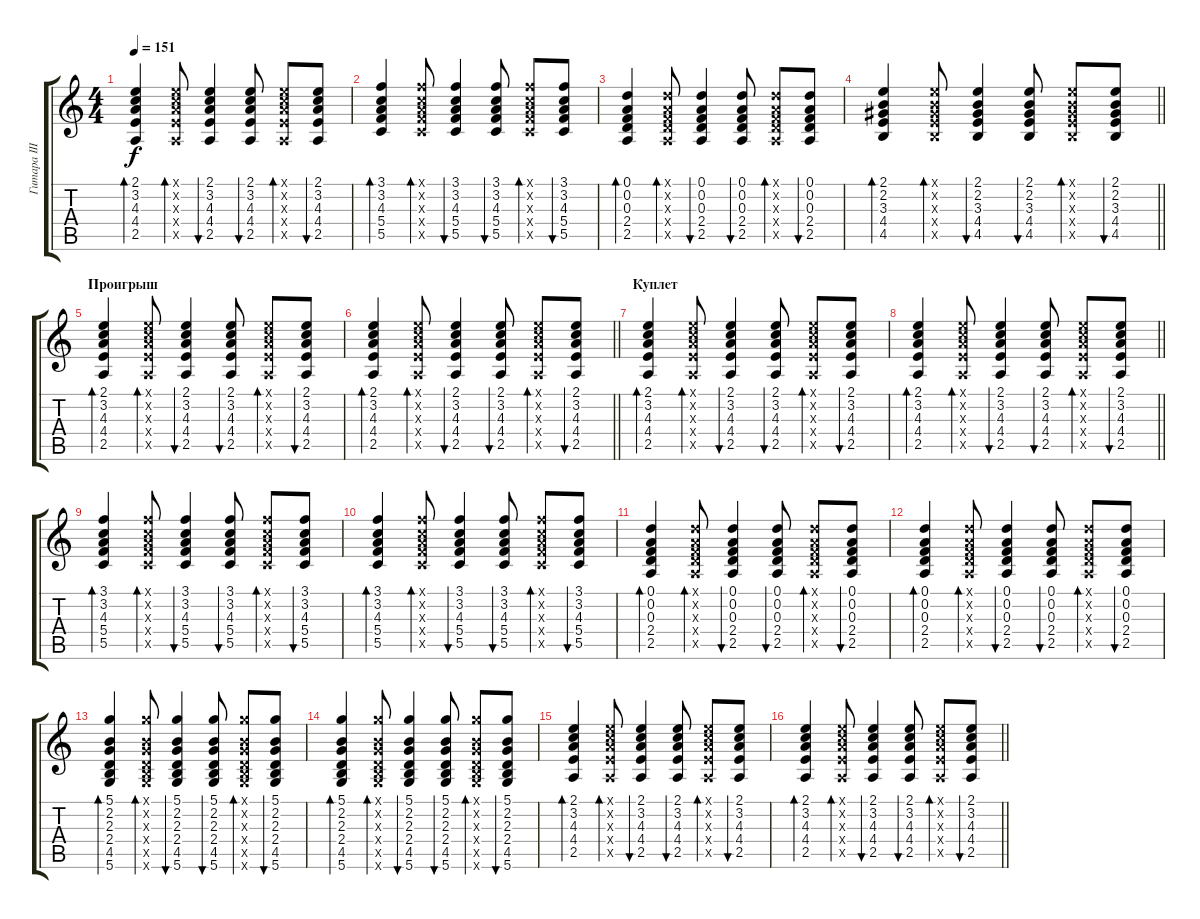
\track ("Гитара III п" "Гитара III") {instrument acousticguitarsteel}
\staff {score tabs}
\tuning (D4 A3 F3 C3 G2 D2) {hide}
\ts (4 4)
\tempo 151
\clef g2
\ks c
(2.1 3.2 4.3 4.4 2.5).4{bd 60 dy f} (2.1{x} 3.2{x} 4.3{x} 4.4{x} 2.5{x}).8{bd 60} (2.1 3.2 4.3 4.4 2.5).4{bu 60} (2.1 3.2 4.3 4.4 2.5).8{bu 60} (2.1{x} 3.2{x} 4.3{x} 4.4{x} 2.5{x}).8{bd 60} (2.1 3.2 4.3 4.4 2.5).8{bu 60} |
(3.1 3.2 4.3 5.4 5.5).4{bd 60} (3.1{x} 3.2{x} 4.3{x} 5.4{x} 5.5{x}).8{bd 60} (3.1 3.2 4.3 5.4 5.5).4{bu 60} (3.1 3.2 4.3 5.4 5.5).8{bu 60} (3.1{x} 3.2{x} 4.3{x} 5.4{x} 5.5{x}).8{bd 60} (3.1 3.2 4.3 5.4 5.5).8{bu 60} |
(0.1 0.2 0.3 2.4 2.5).4{bd 60} (0.1{x} 0.2{x} 0.3{x} 2.4{x} 2.5{x}).8{bd 60} (0.1 0.2 0.3 2.4 2.5).4{bu 60} (0.1 0.2 0.3 2.4 2.5).8{bu 60} (0.1{x} 0.2{x} 0.3{x} 2.4{x} 2.5{x}).8{bd 60} (0.1 0.2 0.3 2.4 2.5).8{bu 60} |
\barLineRight lightlight
(2.1 2.2 3.3 4.4 4.5).4{bd 60} (2.1{x} 2.2{x} 3.3{x} 4.4{x} 4.5{x}).8{bd 60} (2.1 2.2 3.3 4.4 4.5).4{bu 60} (2.1 2.2 3.3 4.4 4.5).8{bu 60} (2.1{x} 2.2{x} 3.3{x} 4.4{x} 4.5{x}).8{bd 60} (2.1 2.2 3.3 4.4 4.5).8{bu 60} |
\section ("" "Проигрыш")
(2.1 3.2 4.3 4.4 2.5).4{bd 60} (2.1{x} 3.2{x} 4.3{x} 4.4{x} 2.5{x}).8{bd 60} (2.1 3.2 4.3 4.4 2.5).4{bu 60} (2.1 3.2 4.3 4.4 2.5).8{bu 60} (2.1{x} 3.2{x} 4.3{x} 4.4{x} 2.5{x}).8{bd 60} (2.1 3.2 4.3 4.4 2.5).8{bu 60} |
\barLineRight lightlight
(2.1 3.2 4.3 4.4 2.5).4{bd 60} (2.1{x} 3.2{x} 4.3{x} 4.4{x} 2.5{x}).8{bd 60} (2.1 3.2 4.3 4.4 2.5).4{bu 60} (2.1 3.2 4.3 4.4 2.5).8{bu 60} (2.1{x} 3.2{x} 4.3{x} 4.4{x} 2.5{x}).8{bd 60} (2.1 3.2 4.3 4.4 2.5).8{bu 60} |
\section ("" "Куплет")
(2.1 3.2 4.3 4.4 2.5).4{bd 60} (2.1{x} 3.2{x} 4.3{x} 4.4{x} 2.5{x}).8{bd 60} (2.1 3.2 4.3 4.4 2.5).4{bu 60} (2.1 3.2 4.3 4.4 2.5).8{bu 60} (2.1{x} 3.2{x} 4.3{x} 4.4{x} 2.5{x}).8{bd 60} (2.1 3.2 4.3 4.4 2.5).8{bu 60} |
\barLineRight lightlight
(2.1 3.2 4.3 4.4 2.5).4{bd 60} (2.1{x} 3.2{x} 4.3{x} 4.4{x} 2.5{x}).8{bd 60} (2.1 3.2 4.3 4.4 2.5).4{bu 60} (2.1 3.2 4.3 4.4 2.5).8{bu 60} (2.1{x} 3.2{x} 4.3{x} 4.4{x} 2.5{x}).8{bd 60} (2.1 3.2 4.3 4.4 2.5).8{bu 60} |
(3.1 3.2 4.3 5.4 5.5).4{bd 60} (3.1{x} 3.2{x} 4.3{x} 5.4{x} 5.5{x}).8{bd 60} (3.1 3.2 4.3 5.4 5.5).4{bu 60} (3.1 3.2 4.3 5.4 5.5).8{bu 60} (3.1{x} 3.2{x} 4.3{x} 5.4{x} 5.5{x}).8{bd 60} (3.1 3.2 4.3 5.4 5.5).8{bu 60} |
(3.1 3.2 4.3 5.4 5.5).4{bd 60} (3.1{x} 3.2{x} 4.3{x} 5.4{x} 5.5{x}).8{bd 60} (3.1 3.2 4.3 5.4 5.5).4{bu 60} (3.1 3.2 4.3 5.4 5.5).8{bu 60} (3.1{x} 3.2{x} 4.3{x} 5.4{x} 5.5{x}).8{bd 60} (3.1 3.2 4.3 5.4 5.5).8{bu 60} |
(0.1 0.2 0.3 2.4 2.5).4{bd 60} (0.1{x} 0.2{x} 0.3{x} 2.4{x} 2.5{x}).8{bd 60} (0.1 0.2 0.3 2.4 2.5).4{bu 60} (0.1 0.2 0.3 2.4 2.5).8{bu 60} (0.1{x} 0.2{x} 0.3{x} 2.4{x} 2.5{x}).8{bd 60} (0.1 0.2 0.3 2.4 2.5).8{bu 60} |
(0.1 0.2 0.3 2.4 2.5).4{bd 60} (0.1{x} 0.2{x} 0.3{x} 2.4{x} 2.5{x}).8{bd 60} (0.1 0.2 0.3 2.4 2.5).4{bu 60} (0.1 0.2 0.3 2.4 2.5).8{bu 60} (0.1{x} 0.2{x} 0.3{x} 2.4{x} 2.5{x}).8{bd 60} (0.1 0.2 0.3 2.4 2.5).8{bu 60} |
(5.1 2.2 2.3 2.4 4.5 5.6).4{bd 60} (5.1{x} 2.2{x} 2.3{x} 2.4{x} 4.5{x} 5.6{x}).8{bd 60} (5.1 2.2 2.3 2.4 4.5 5.6).4{bu 60} (5.1 2.2 2.3 2.4 4.5 5.6).8{bu 60} (5.1{x} 2.2{x} 2.3{x} 2.4{x} 4.5{x} 5.6{x}).8{bd 60} (5.1 2.2 2.3 2.4 4.5 5.6).8{bu 60} |
(5.1 2.2 2.3 2.4 4.5 5.6).4{bd 60} (5.1{x} 2.2{x} 2.3{x} 2.4{x} 4.5{x} 5.6{x}).8{bd 60} (5.1 2.2 2.3 2.4 4.5 5.6).4{bu 60} (5.1 2.2 2.3 2.4 4.5 5.6).8{bu 60} (5.1{x} 2.2{x} 2.3{x} 2.4{x} 4.5{x} 5.6{x}).8{bd 60} (5.1 2.2 2.3 2.4 4.5 5.6).8{bu 60} |
(2.1 3.2 4.3 4.4 2.5).4{bd 60} (2.1{x} 3.2{x} 4.3{x} 4.4{x} 2.5{x}).8{bd 60} (2.1 3.2 4.3 4.4 2.5).4{bu 60} (2.1 3.2 4.3 4.4 2.5).8{bu 60} (2.1{x} 3.2{x} 4.3{x} 4.4{x} 2.5{x}).8{bd 60} (2.1 3.2 4.3 4.4 2.5).8{bu 60} |
\barLineRight lightlight
(2.1 3.2 4.3 4.4 2.5).4{bd 60} (2.1{x} 3.2{x} 4.3{x} 4.4{x} 2.5{x}).8{bd 60} (2.1 3.2 4.3 4.4 2.5).4{bu 60} (2.1 3.2 4.3 4.4 2.5).8{bu 60} (2.1{x} 3.2{x} 4.3{x} 4.4{x} 2.5{x}).8{bd 60} (2.1 3.2 4.3 4.4 2.5).8{bu 60}
